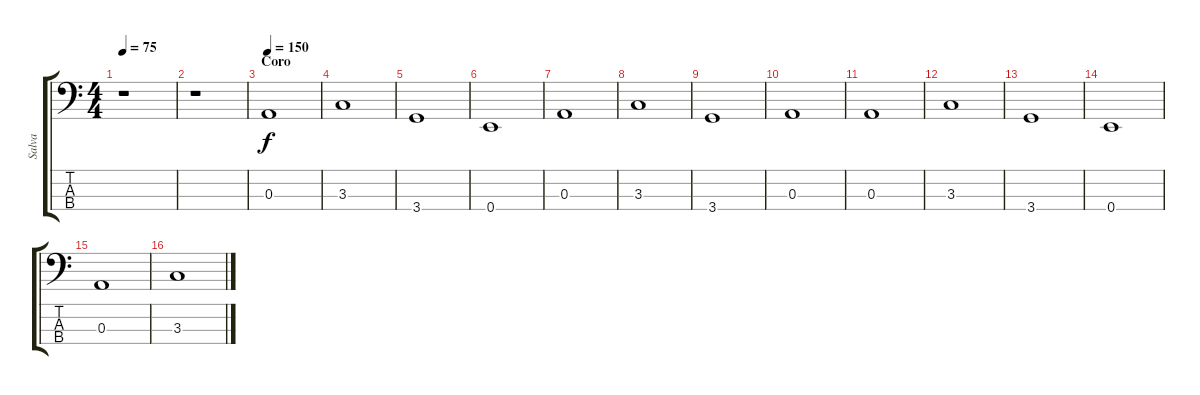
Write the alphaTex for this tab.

\track ("Salva" "Salva") {instrument electricbassfinger}
\staff {score tabs}
\tuning (G2 D2 A1 E1) {hide}
\ts (4 4)
\tempo 75
\clef f4
\ks c
r.1{dy f} |
r.1 |
\section ("" "Coro")
\tempo 150
0.3.1 |
3.3.1 |
3.4.1 |
0.4.1 |
0.3.1 |
3.3.1 |
3.4.1 |
0.3.1 |
0.3.1 |
3.3.1 |
3.4.1 |
0.4.1 |
0.3.1 |
3.3.1
